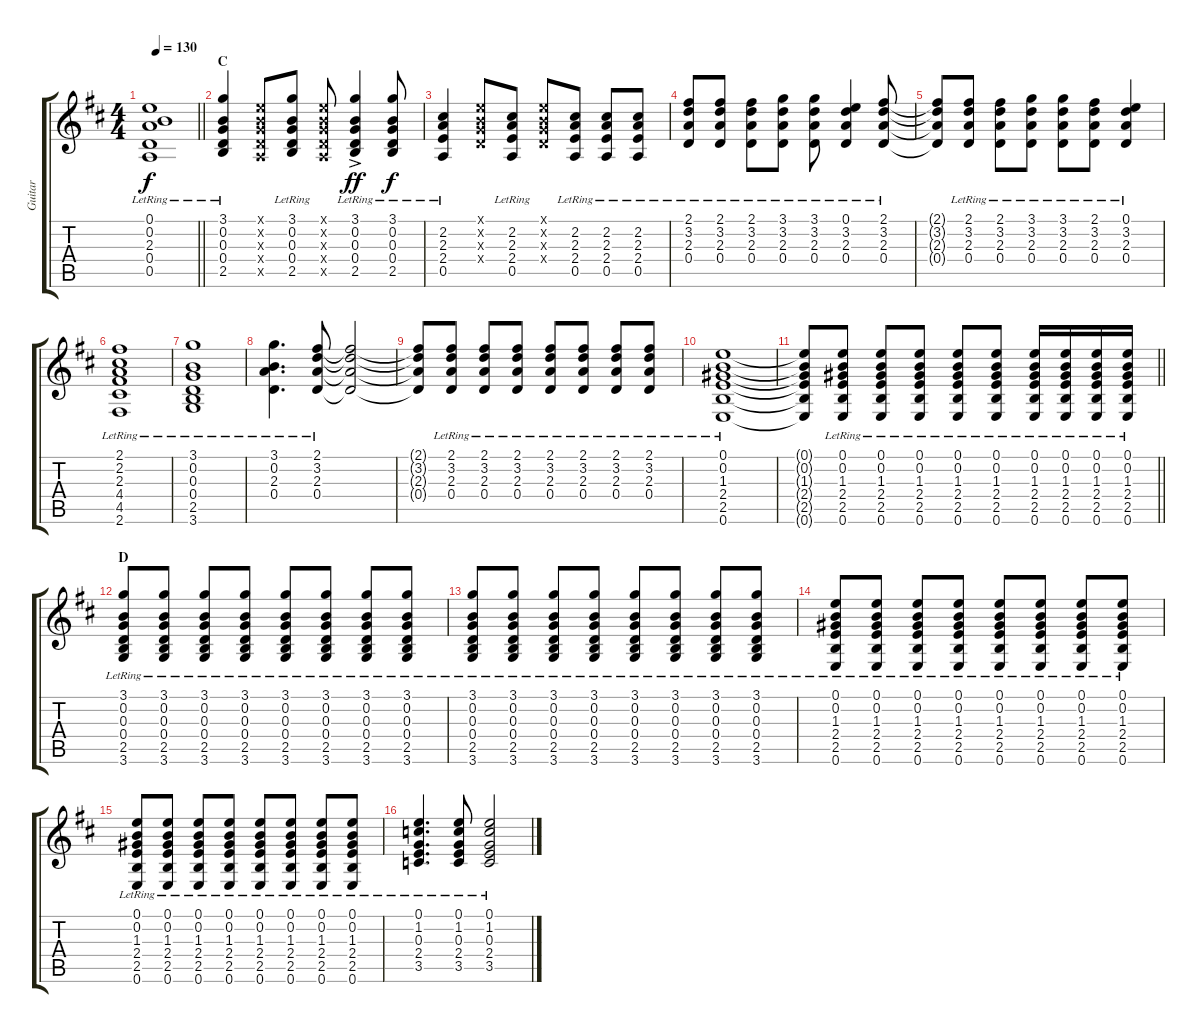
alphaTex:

\track ("Guitar" "Guitar") {instrument acousticguitarsteel}
\staff {score tabs}
\tuning (E4 B3 G3 D3 A2 E2) {hide}
\ts (4 4)
\tempo 130
\clef g2
\barLineRight lightlight
\ks d
(0.1 0.2 2.3 0.4 0.5{lr}).1{dy f} |
\section ("" "C")
(3.1{lr} 0.2{lr} 0.3{lr} 0.4{lr} 2.5{lr}).4 (0.1{x} 0.2{x} 0.3{x} 0.4{x} 0.5{x}).8 (3.1{lr} 0.2{lr} 0.3{lr} 0.4{lr} 2.5{lr}).8 (0.1{x} 0.2{x} 0.3{x} 0.4{x} 0.5{x}).8 (3.1{ac lr} 0.2{ac lr} 0.3{ac lr} 0.4{ac lr} 2.5{ac lr}).4{dy ff} (3.1{lr} 0.2{lr} 0.3{lr} 0.4{lr} 2.5{lr}).8{dy f} |
(2.2{lr} 2.3{lr} 2.4{lr} 0.5{lr}).4 (0.1{x} 0.2{x} 0.3{x} 0.4{x}).8 (2.2{lr} 2.3{lr} 2.4{lr} 0.5{lr}).8 (0.1{x} 0.2{x} 0.3{x} 0.4{x}).8 (2.2{lr} 2.3{lr} 2.4{lr} 0.5{lr}).8 (2.2{lr} 2.3{lr} 2.4{lr} 0.5{lr}).8 (2.2{lr} 2.3{lr} 2.4{lr} 0.5{lr}).8 |
(2.1{lr} 3.2{lr} 2.3{lr} 0.4{lr}).8 (2.1{lr} 3.2{lr} 2.3{lr} 0.4{lr}).8 (2.1{lr} 3.2{lr} 2.3{lr} 0.4{lr}).8 (3.1{lr} 3.2{lr} 2.3{lr} 0.4{lr}).8 (3.1{lr} 3.2{lr} 2.3{lr} 0.4{lr}).8 (0.1{lr} 3.2{lr} 2.3{lr} 0.4{lr}).4 (2.1 3.2 2.3 0.4{lr}).8 |
(2.1{t} 3.2{t} 2.3{t} 0.4{t}).8 (2.1 3.2 2.3 0.4{lr}).8 (2.1 3.2 2.3 0.4{lr}).8 (3.1 3.2 2.3 0.4{lr}).8 (3.1 3.2 2.3 0.4{lr}).8 (2.1 3.2 2.3 0.4{lr}).8 (0.1 3.2 2.3 0.4{lr}).4 |
(2.1{lr} 2.2{lr} 2.3{lr} 4.4{lr} 4.5{lr} 2.6{lr}).1 |
(3.1{lr} 0.2{lr} 0.3{lr} 0.4{lr} 2.5{lr} 3.6{lr}).1 |
(3.1{lr} 0.2{lr} 2.3{lr} 0.4{lr}).4{d} (2.1{lr} 3.2{lr} 2.3{lr} 0.4{lr}).8 (2.1{t} 3.2{t} 2.3{t} 0.4{t}).2 |
(2.1{t} 3.2{t} 2.3{t} 0.4{t}).8 (2.1{lr} 3.2{lr} 2.3{lr} 0.4{lr}).8 (2.1{lr} 3.2{lr} 2.3{lr} 0.4{lr}).8 (2.1{lr} 3.2{lr} 2.3{lr} 0.4{lr}).8 (2.1{lr} 3.2{lr} 2.3{lr} 0.4{lr}).8 (2.1{lr} 3.2{lr} 2.3{lr} 0.4{lr}).8 (2.1{lr} 3.2{lr} 2.3{lr} 0.4{lr}).8 (2.1{lr} 3.2{lr} 2.3{lr} 0.4{lr}).8 |
(0.1{lr} 0.2{lr} 1.3{lr} 2.4{lr} 2.5{lr} 0.6{lr}).1 |
\barLineRight lightlight
(0.1{t} 0.2{t} 1.3{t} 2.4{t} 2.5{t} 0.6{t}).8 (0.1{lr} 0.2{lr} 1.3{lr} 2.4{lr} 2.5{lr} 0.6{lr}).8 (0.1{lr} 0.2{lr} 1.3{lr} 2.4{lr} 2.5{lr} 0.6{lr}).8 (0.1{lr} 0.2{lr} 1.3{lr} 2.4{lr} 2.5{lr} 0.6{lr}).8 (0.1{lr} 0.2{lr} 1.3{lr} 2.4{lr} 2.5{lr} 0.6{lr}).8 (0.1{lr} 0.2{lr} 1.3{lr} 2.4{lr} 2.5{lr} 0.6{lr}).8 (0.1{lr} 0.2{lr} 1.3{lr} 2.4{lr} 2.5{lr} 0.6{lr}).16 (0.1{lr} 0.2{lr} 1.3{lr} 2.4{lr} 2.5{lr} 0.6{lr}).16 (0.1{lr} 0.2{lr} 1.3{lr} 2.4{lr} 2.5{lr} 0.6{lr}).16 (0.1{lr} 0.2{lr} 1.3{lr} 2.4{lr} 2.5{lr} 0.6{lr}).16 |
\section ("" "D")
(3.1{lr} 0.2{lr} 0.3{lr} 0.4{lr} 2.5{lr} 3.6{lr}).8 (3.1{lr} 0.2{lr} 0.3{lr} 0.4{lr} 2.5{lr} 3.6{lr}).8 (3.1{lr} 0.2{lr} 0.3{lr} 0.4{lr} 2.5{lr} 3.6{lr}).8 (3.1{lr} 0.2{lr} 0.3{lr} 0.4{lr} 2.5{lr} 3.6{lr}).8 (3.1{lr} 0.2{lr} 0.3{lr} 0.4{lr} 2.5{lr} 3.6{lr}).8 (3.1{lr} 0.2{lr} 0.3{lr} 0.4{lr} 2.5{lr} 3.6{lr}).8 (3.1{lr} 0.2{lr} 0.3{lr} 0.4{lr} 2.5{lr} 3.6{lr}).8 (3.1{lr} 0.2{lr} 0.3{lr} 0.4{lr} 2.5{lr} 3.6{lr}).8 |
(3.1{lr} 0.2{lr} 0.3{lr} 0.4{lr} 2.5{lr} 3.6{lr}).8 (3.1{lr} 0.2{lr} 0.3{lr} 0.4{lr} 2.5{lr} 3.6{lr}).8 (3.1{lr} 0.2{lr} 0.3{lr} 0.4{lr} 2.5{lr} 3.6{lr}).8 (3.1{lr} 0.2{lr} 0.3{lr} 0.4{lr} 2.5{lr} 3.6{lr}).8 (3.1{lr} 0.2{lr} 0.3{lr} 0.4{lr} 2.5{lr} 3.6{lr}).8 (3.1{lr} 0.2{lr} 0.3{lr} 0.4{lr} 2.5{lr} 3.6{lr}).8 (3.1{lr} 0.2{lr} 0.3{lr} 0.4{lr} 2.5{lr} 3.6{lr}).8 (3.1{lr} 0.2{lr} 0.3{lr} 0.4{lr} 2.5{lr} 3.6{lr}).8 |
(0.1{lr} 0.2{lr} 1.3{lr} 2.4{lr} 2.5{lr} 0.6{lr}).8 (0.1{lr} 0.2{lr} 1.3{lr} 2.4{lr} 2.5{lr} 0.6{lr}).8 (0.1{lr} 0.2{lr} 1.3{lr} 2.4{lr} 2.5{lr} 0.6{lr}).8 (0.1{lr} 0.2{lr} 1.3{lr} 2.4{lr} 2.5{lr} 0.6{lr}).8 (0.1{lr} 0.2{lr} 1.3{lr} 2.4{lr} 2.5{lr} 0.6{lr}).8 (0.1{lr} 0.2{lr} 1.3{lr} 2.4{lr} 2.5{lr} 0.6{lr}).8 (0.1{lr} 0.2{lr} 1.3{lr} 2.4{lr} 2.5{lr} 0.6{lr}).8 (0.1{lr} 0.2{lr} 1.3{lr} 2.4{lr} 2.5{lr} 0.6{lr}).8 |
(0.1{lr} 0.2{lr} 1.3{lr} 2.4{lr} 2.5{lr} 0.6{lr}).8 (0.1{lr} 0.2{lr} 1.3{lr} 2.4{lr} 2.5{lr} 0.6{lr}).8 (0.1{lr} 0.2{lr} 1.3{lr} 2.4{lr} 2.5{lr} 0.6{lr}).8 (0.1{lr} 0.2{lr} 1.3{lr} 2.4{lr} 2.5{lr} 0.6{lr}).8 (0.1{lr} 0.2{lr} 1.3{lr} 2.4{lr} 2.5{lr} 0.6{lr}).8 (0.1{lr} 0.2{lr} 1.3{lr} 2.4{lr} 2.5{lr} 0.6{lr}).8 (0.1{lr} 0.2{lr} 1.3{lr} 2.4{lr} 2.5{lr} 0.6{lr}).8 (0.1{lr} 0.2{lr} 1.3{lr} 2.4{lr} 2.5{lr} 0.6{lr}).8 |
(0.1{lr} 1.2{lr} 0.3{lr} 2.4{lr} 3.5{lr}).4{d} (0.1{lr} 1.2{lr} 0.3{lr} 2.4{lr} 3.5{lr}).8 (0.1{lr} 1.2{lr} 0.3{lr} 2.4{lr} 3.5{lr}).2
